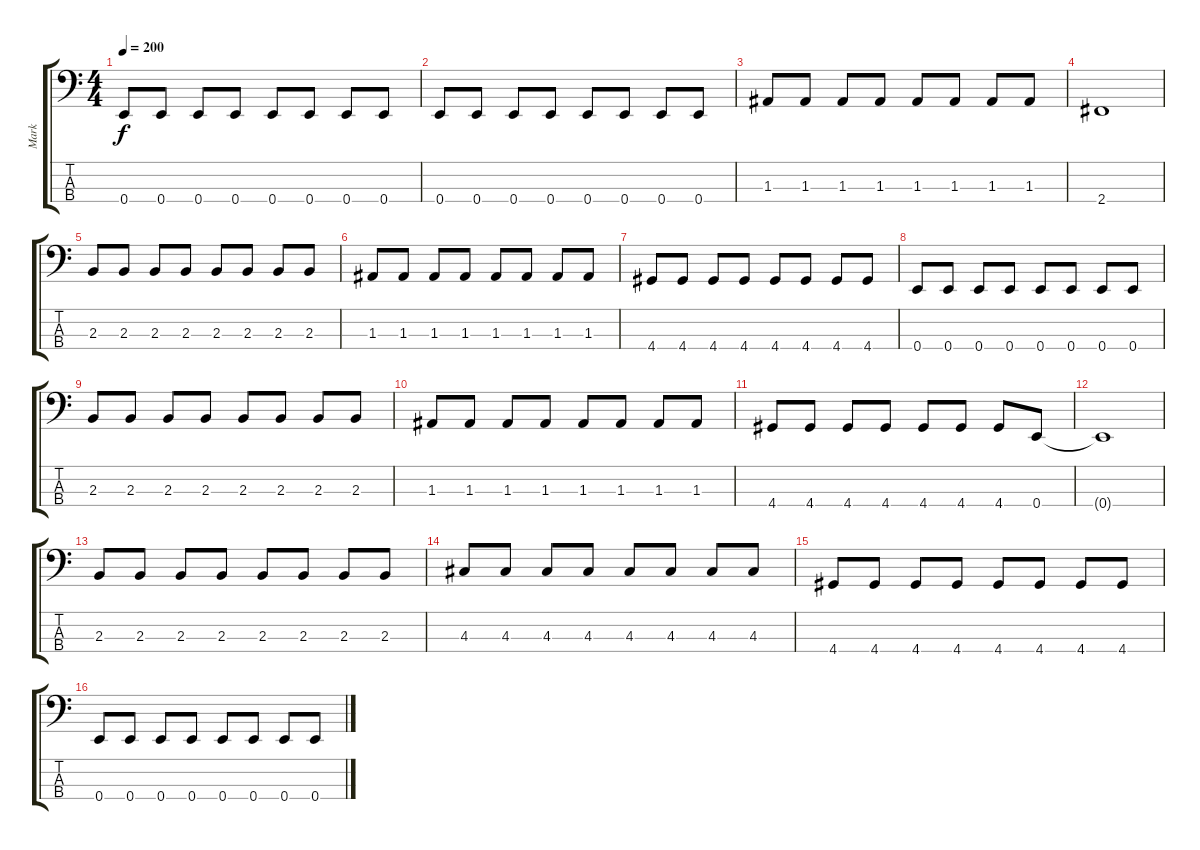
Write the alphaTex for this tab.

\track ("Mark" "Mark") {instrument electricbassfinger}
\staff {score tabs}
\tuning (G2 D2 A1 E1) {hide}
\ts (4 4)
\tempo 200
\clef f4
\ks c
0.4.8{dy f} 0.4.8 0.4.8 0.4.8 0.4.8 0.4.8 0.4.8 0.4.8 |
0.4.8 0.4.8 0.4.8 0.4.8 0.4.8 0.4.8 0.4.8 0.4.8 |
1.3.8 1.3.8 1.3.8 1.3.8 1.3.8 1.3.8 1.3.8 1.3.8 |
2.4.1 |
2.3.8 2.3.8 2.3.8 2.3.8 2.3.8 2.3.8 2.3.8 2.3.8 |
1.3.8 1.3.8 1.3.8 1.3.8 1.3.8 1.3.8 1.3.8 1.3.8 |
4.4.8 4.4.8 4.4.8 4.4.8 4.4.8 4.4.8 4.4.8 4.4.8 |
0.4.8 0.4.8 0.4.8 0.4.8 0.4.8 0.4.8 0.4.8 0.4.8 |
2.3.8 2.3.8 2.3.8 2.3.8 2.3.8 2.3.8 2.3.8 2.3.8 |
1.3.8 1.3.8 1.3.8 1.3.8 1.3.8 1.3.8 1.3.8 1.3.8 |
4.4.8 4.4.8 4.4.8 4.4.8 4.4.8 4.4.8 4.4.8 0.4.8 |
0.4{t}.1 |
2.3.8 2.3.8 2.3.8 2.3.8 2.3.8 2.3.8 2.3.8 2.3.8 |
4.3.8 4.3.8 4.3.8 4.3.8 4.3.8 4.3.8 4.3.8 4.3.8 |
4.4.8 4.4.8 4.4.8 4.4.8 4.4.8 4.4.8 4.4.8 4.4.8 |
0.4.8 0.4.8 0.4.8 0.4.8 0.4.8 0.4.8 0.4.8 0.4.8
